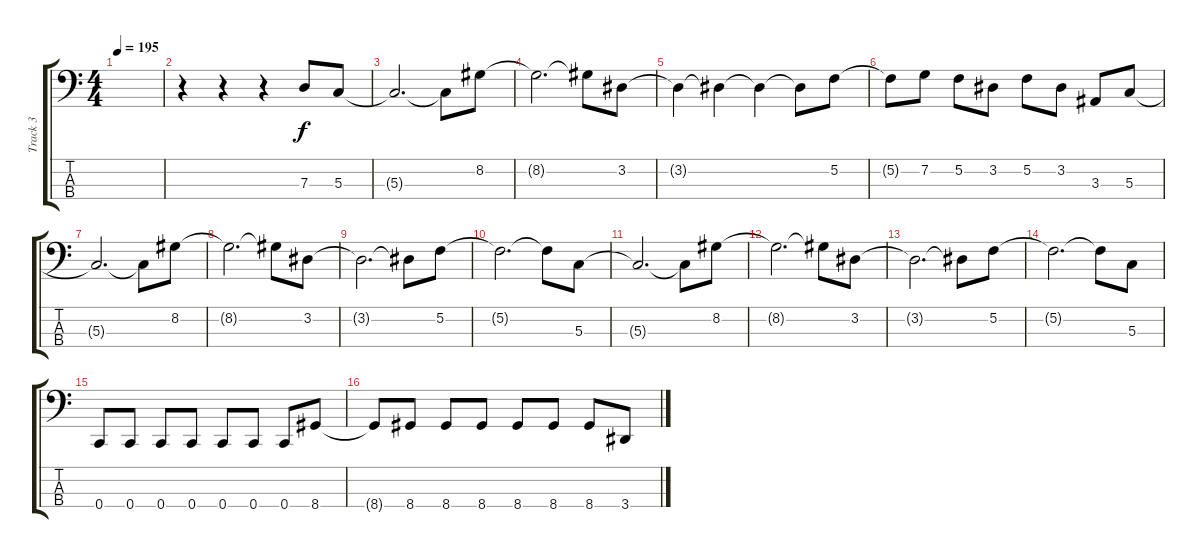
\track ("Track 3" "Track 3") {instrument electricbasspick}
\staff {score tabs}
\tuning (F2 C2 G1 C1) {hide}
\ts (4 4)
\tempo 195
\clef f4
\ks c
|
r.4 r.4 r.4 7.3.8 5.3.8 |
5.3{t}.2{d} 5.3{t}.8 8.2.8 |
8.2{t}.2{d} 8.2{t}.8 3.2.8 |
3.2{t}.4 3.2{t}.4 3.2{t}.4 3.2{t}.8 5.2.8 |
5.2{t}.8 7.2.8 5.2.8 3.2.8 5.2.8 3.2.8 3.3.8 5.3.8 |
5.3{t}.2{d} 5.3{t}.8 8.2.8 |
8.2{t}.2{d} 8.2{t}.8 3.2.8 |
3.2{t}.2{d} 3.2{t}.8 5.2.8 |
5.2{t}.2{d} 5.2{t}.8 5.3.8 |
5.3{t}.2{d} 5.3{t}.8 8.2.8 |
8.2{t}.2{d} 8.2{t}.8 3.2.8 |
3.2{t}.2{d} 3.2{t}.8 5.2.8 |
5.2{t}.2{d} 5.2{t}.8 5.3.8 |
0.4.8 0.4.8 0.4.8 0.4.8 0.4.8 0.4.8 0.4.8 8.4.8 |
8.4{t}.8 8.4.8 8.4.8 8.4.8 8.4.8 8.4.8 8.4.8 3.4.8
